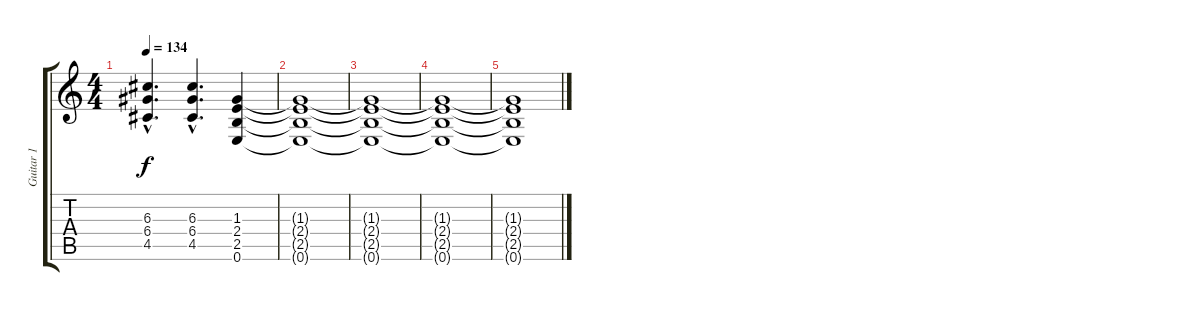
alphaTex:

\track ("Guitar 1" "Guitar 1") {instrument overdrivenguitar}
\staff {score tabs}
\tuning (E4 B3 G3 D3 A2 E2) {hide}
\ts (4 4)
\tempo 134
\clef g2
\ks c
(6.3{hac} 6.4{hac} 4.5{hac}).4{d dy f volume 16} (6.3{hac} 6.4{hac} 4.5{hac}).4{d} (1.3 2.4 2.5 0.6).4 |
(1.3{t} 2.4{t} 2.5{t} 0.6{t}).1{volume 0} |
(1.3{t} 2.4{t} 2.5{t} 0.6{t}).1 |
(1.3{t} 2.4{t} 2.5{t} 0.6{t}).1 |
(1.3{t} 2.4{t} 2.5{t} 0.6{t}).1
